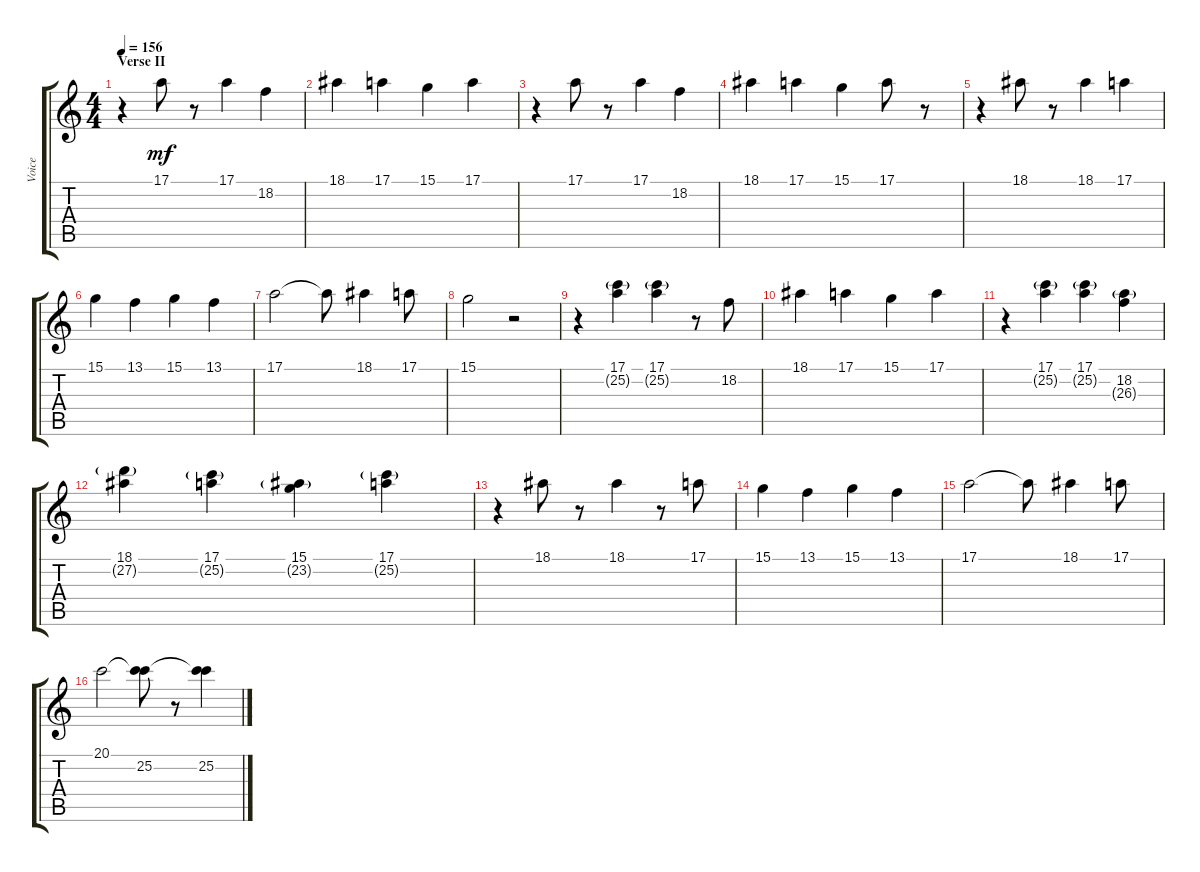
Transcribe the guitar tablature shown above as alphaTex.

\track ("Voice" "Voice") {instrument lead1square}
\staff {score tabs}
\tuning (E4 B3 G3 D3 A2 E2) {hide}
\ts (4 4)
\section ("" "Verse II")
\tempo 156
\clef g2
\ks c
r.4{dy mf} 17.1.8 r.8 17.1.4 18.2.4 |
18.1.4 17.1.4 15.1.4 17.1.4 |
r.4 17.1.8 r.8 17.1.4 18.2.4 |
18.1.4 17.1.4 15.1.4 17.1.8 r.8 |
r.4 18.1.8 r.8 18.1.4 17.1.4 |
15.1.4 13.1.4 15.1.4 13.1.4 |
17.1.2 17.1{t}.8 18.1.4 17.1.8 |
15.1.2 r.2 |
r.4 (17.1 25.2{g}).4 (17.1 25.2{g}).4 r.8 18.2.8 |
18.1.4 17.1.4 15.1.4 17.1.4 |
r.4 (17.1 25.2{g}).4 (17.1 25.2{g}).4 (18.2 26.3{g}).4 |
(18.1 27.2{g}).4 (17.1 25.2{g}).4 (15.1 23.2{g}).4 (17.1 25.2{g}).4 |
r.4 18.1.8 r.8 18.1.4 r.8 17.1.8 |
15.1.4 13.1.4 15.1.4 13.1.4 |
17.1.2 17.1{t}.8 18.1.4 17.1.8 |
20.1.2 (20.1{t} 25.2).8 r.8 (20.1{t} 25.2).4
